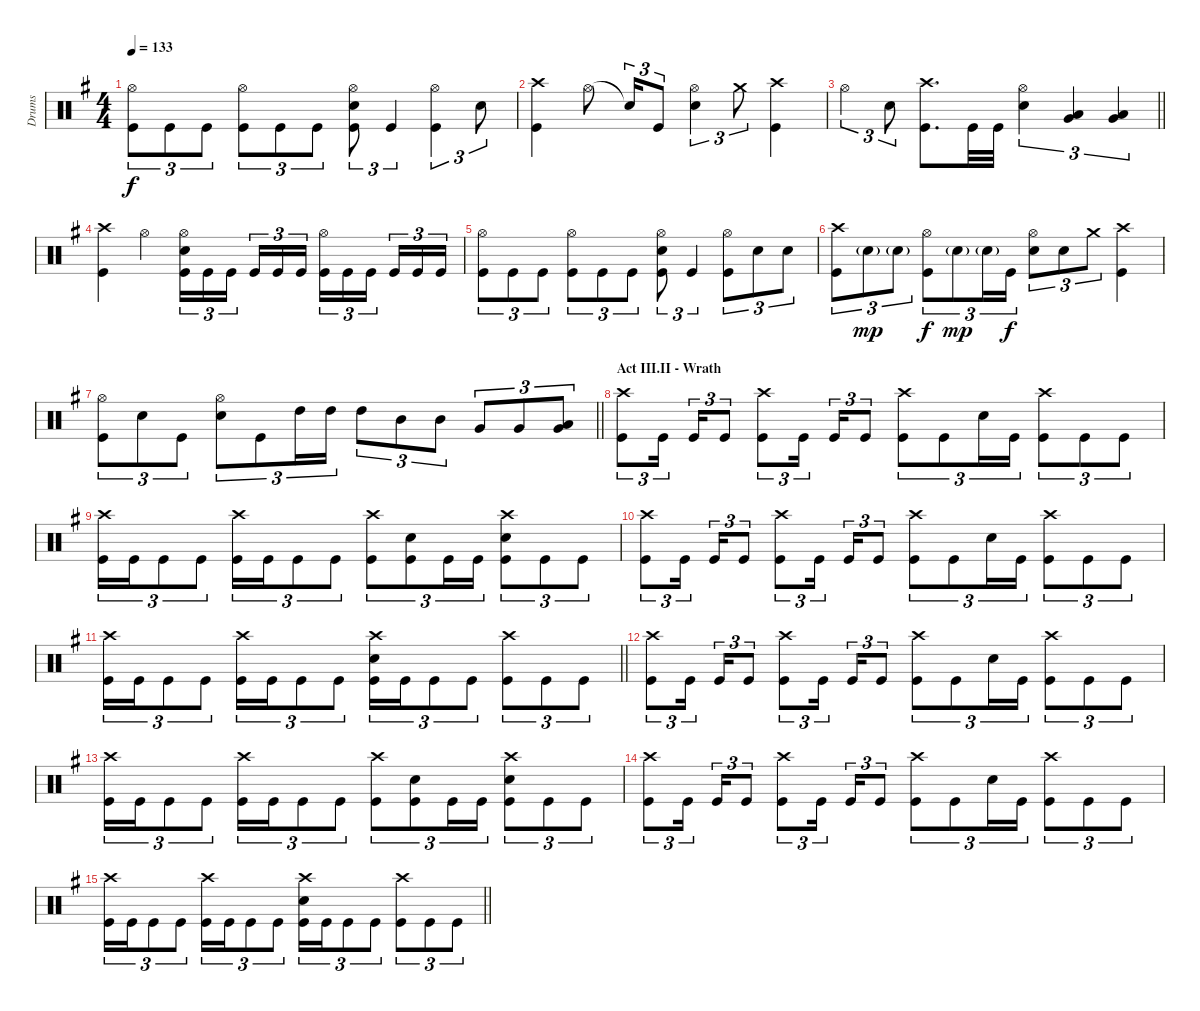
\track ("Drums" "Drums") {instrument percussion}
\staff
\articulation defaults
\ts (4 4)
\tempo 133
\clef neutral
\ks eminor
("Hi-Hat (open)" "Kick (hit)").8{tu (3 2) dy f} "Kick (hit)".8{tu (3 2)} "Kick (hit)".8{tu (3 2)} ("Hi-Hat (open)" "Kick (hit)").8{tu (3 2)} "Kick (hit)".8{tu (3 2)} "Kick (hit)".8{tu (3 2)} ("Hi-Hat (open)" "Electric Snare (hit)" "Kick (hit)").8{tu (3 2)} "Kick (hit)".4{tu (3 2)} ("Hi-Hat (open)" "Kick (hit)").4{tu (3 2)} "Electric Snare (hit)".8{tu (3 2)} |
("Crash high (hit)" "Kick (hit)").4 "Hi-Hat (open)".8 "Snare (hit)"{t}.16{tu (3 2)} "Kick (hit)".8{tu (3 2)} ("Hi-Hat (open)" "Electric Snare (hit)").4{tu (3 2)} "Crash medium (hit)".8{tu (3 2)} ("Crash high (hit)" "Kick (hit)").4 |
\barLineRight lightlight "Hi-Hat (open)".4{tu (3 2)} "Electric Snare (hit)".8{tu (3 2)}
("Crash high (hit)" "Kick (hit)").8{d} "Kick (hit)".32 "Kick (hit)".32 ("Hi-Hat (open)" "Electric Snare (hit)").4{tu (3 2)} ("Low Tom (hit)" "Very Low Tom (hit)").4{tu (3 2)} ("Very Low Tom (hit)" "Low Floor Tom (hit)").4{tu (3 2)} |
("Crash high (hit)" "Kick (hit)").4 "Hi-Hat (open)".4 ("Hi-Hat (open)" "Electric Snare (hit)" "Kick (hit)").16{tu (3 2)} "Kick (hit)".16{tu (3 2)} "Kick (hit)".16{tu (3 2) beam splitsecondary} "Kick (hit)".16{tu (3 2)} "Kick (hit)".16{tu (3 2)} "Kick (hit)".16{tu (3 2)} ("Hi-Hat (open)" "Kick (hit)").16{tu (3 2)} "Kick (hit)".16{tu (3 2)} "Kick (hit)".16{tu (3 2) beam splitsecondary} "Kick (hit)".16{tu (3 2)} "Kick (hit)".16{tu (3 2)} "Kick (hit)".16{tu (3 2)} |
("Hi-Hat (open)" "Kick (hit)").8{tu (3 2)} "Kick (hit)".8{tu (3 2)} "Kick (hit)".8{tu (3 2)} ("Hi-Hat (open)" "Kick (hit)").8{tu (3 2)} "Kick (hit)".8{tu (3 2)} "Kick (hit)".8{tu (3 2)} ("Hi-Hat (open)" "Electric Snare (hit)" "Kick (hit)").8{tu (3 2)} "Kick (hit)".4{tu (3 2)} ("Hi-Hat (open)" "Kick (hit)").8{tu (3 2)} "Electric Snare (hit)".8{tu (3 2)} "Electric Snare (hit)".8{tu (3 2)} |
("Crash high (hit)" "Kick (hit)").8{tu (3 2)} "Electric Snare (hit)"{g}.8{tu (3 2) dy mp} "Electric Snare (hit)"{g}.8{tu (3 2)} ("Hi-Hat (open)" "Kick (hit)").8{tu (3 2) dy f} "Electric Snare (hit)"{g}.8{tu (3 2) dy mp} "Electric Snare (hit)"{g}.16{tu (3 2)} "Kick (hit)".16{tu (3 2) dy f} ("Hi-Hat (open)" "Electric Snare (hit)").8{tu (3 2)} "Electric Snare (hit)".8{tu (3 2)} "Crash medium (hit)".8{tu (3 2)} ("Crash high (hit)" "Kick (hit)").4 |
\barLineRight lightlight
("Hi-Hat (open)" "Kick (hit)").8{tu (3 2)} "Electric Snare (hit)".8{tu (3 2)} "Kick (hit)".8{tu (3 2)} ("Hi-Hat (open)" "Electric Snare (hit)").8{tu (3 2)} "Kick (hit)".8{tu (3 2)} "High Tom (hit)".16{tu (3 2)} "High Tom (hit)".16{tu (3 2)} "High Tom (hit)".8{tu (3 2)} "Mid Tom (hit)".8{tu (3 2)} "Mid Tom (hit)".8{tu (3 2)} "Very Low Tom (hit)".8{tu (3 2)} "Very Low Tom (hit)".8{tu (3 2)} ("Very Low Tom (hit)" "Low Floor Tom (hit)").8{tu (3 2)} |
\section ("" "Act III.II - Wrath")
("Crash high (hit)" "Kick (hit)").8{tu (3 2)} "Kick (hit)".16{tu (3 2) beam splitsecondary} "Kick (hit)".16{tu (3 2)} "Kick (hit)".8{tu (3 2)} ("Crash high (hit)" "Kick (hit)").8{tu (3 2)} "Kick (hit)".16{tu (3 2) beam splitsecondary} "Kick (hit)".16{tu (3 2)} "Kick (hit)".8{tu (3 2)} ("Crash high (hit)" "Kick (hit)").8{tu (3 2)} "Kick (hit)".8{tu (3 2)} "Electric Snare (hit)".16{tu (3 2)} "Kick (hit)".16{tu (3 2)} ("Crash high (hit)" "Kick (hit)").8{tu (3 2)} "Kick (hit)".8{tu (3 2)} "Kick (hit)".8{tu (3 2)} |
("Crash high (hit)" "Kick (hit)").16{tu (3 2)} "Kick (hit)".16{tu (3 2)} "Kick (hit)".8{tu (3 2)} "Kick (hit)".8{tu (3 2)} ("Crash high (hit)" "Kick (hit)").16{tu (3 2)} "Kick (hit)".16{tu (3 2)} "Kick (hit)".8{tu (3 2)} "Kick (hit)".8{tu (3 2)} ("Crash high (hit)" "Kick (hit)").8{tu (3 2)} ("Electric Snare (hit)" "Kick (hit)").8{tu (3 2)} "Kick (hit)".16{tu (3 2)} "Kick (hit)".16{tu (3 2)} ("Crash high (hit)" "Electric Snare (hit)" "Kick (hit)").8{tu (3 2)} "Kick (hit)".8{tu (3 2)} "Kick (hit)".8{tu (3 2)} |
("Crash high (hit)" "Kick (hit)").8{tu (3 2)} "Kick (hit)".16{tu (3 2) beam splitsecondary} "Kick (hit)".16{tu (3 2)} "Kick (hit)".8{tu (3 2)} ("Crash high (hit)" "Kick (hit)").8{tu (3 2)} "Kick (hit)".16{tu (3 2) beam splitsecondary} "Kick (hit)".16{tu (3 2)} "Kick (hit)".8{tu (3 2)} ("Crash high (hit)" "Kick (hit)").8{tu (3 2)} "Kick (hit)".8{tu (3 2)} "Electric Snare (hit)".16{tu (3 2)} "Kick (hit)".16{tu (3 2)} ("Crash high (hit)" "Kick (hit)").8{tu (3 2)} "Kick (hit)".8{tu (3 2)} "Kick (hit)".8{tu (3 2)} |
\barLineRight lightlight
("Crash high (hit)" "Kick (hit)").16{tu (3 2)} "Kick (hit)".16{tu (3 2)} "Kick (hit)".8{tu (3 2)} "Kick (hit)".8{tu (3 2)} ("Crash high (hit)" "Kick (hit)").16{tu (3 2)} "Kick (hit)".16{tu (3 2)} "Kick (hit)".8{tu (3 2)} "Kick (hit)".8{tu (3 2)} ("Crash high (hit)" "Electric Snare (hit)" "Kick (hit)").16{tu (3 2)} "Kick (hit)".16{tu (3 2)} "Kick (hit)".8{tu (3 2)} "Kick (hit)".8{tu (3 2)} ("Crash high (hit)" "Kick (hit)").8{tu (3 2)} "Kick (hit)".8{tu (3 2)} "Kick (hit)".8{tu (3 2)} |
("Crash high (hit)" "Kick (hit)").8{tu (3 2)} "Kick (hit)".16{tu (3 2) beam splitsecondary} "Kick (hit)".16{tu (3 2)} "Kick (hit)".8{tu (3 2)} ("Crash high (hit)" "Kick (hit)").8{tu (3 2)} "Kick (hit)".16{tu (3 2) beam splitsecondary} "Kick (hit)".16{tu (3 2)} "Kick (hit)".8{tu (3 2)} ("Crash high (hit)" "Kick (hit)").8{tu (3 2)} "Kick (hit)".8{tu (3 2)} "Electric Snare (hit)".16{tu (3 2)} "Kick (hit)".16{tu (3 2)} ("Crash high (hit)" "Kick (hit)").8{tu (3 2)} "Kick (hit)".8{tu (3 2)} "Kick (hit)".8{tu (3 2)} |
("Crash high (hit)" "Kick (hit)").16{tu (3 2)} "Kick (hit)".16{tu (3 2)} "Kick (hit)".8{tu (3 2)} "Kick (hit)".8{tu (3 2)} ("Crash high (hit)" "Kick (hit)").16{tu (3 2)} "Kick (hit)".16{tu (3 2)} "Kick (hit)".8{tu (3 2)} "Kick (hit)".8{tu (3 2)} ("Crash high (hit)" "Kick (hit)").8{tu (3 2)} ("Electric Snare (hit)" "Kick (hit)").8{tu (3 2)} "Kick (hit)".16{tu (3 2)} "Kick (hit)".16{tu (3 2)} ("Crash high (hit)" "Electric Snare (hit)" "Kick (hit)").8{tu (3 2)} "Kick (hit)".8{tu (3 2)} "Kick (hit)".8{tu (3 2)} |
("Crash high (hit)" "Kick (hit)").8{tu (3 2)} "Kick (hit)".16{tu (3 2) beam splitsecondary} "Kick (hit)".16{tu (3 2)} "Kick (hit)".8{tu (3 2)} ("Crash high (hit)" "Kick (hit)").8{tu (3 2)} "Kick (hit)".16{tu (3 2) beam splitsecondary} "Kick (hit)".16{tu (3 2)} "Kick (hit)".8{tu (3 2)} ("Crash high (hit)" "Kick (hit)").8{tu (3 2)} "Kick (hit)".8{tu (3 2)} "Electric Snare (hit)".16{tu (3 2)} "Kick (hit)".16{tu (3 2)} ("Crash high (hit)" "Kick (hit)").8{tu (3 2)} "Kick (hit)".8{tu (3 2)} "Kick (hit)".8{tu (3 2)} |
\barLineRight lightlight
("Crash high (hit)" "Kick (hit)").16{tu (3 2)} "Kick (hit)".16{tu (3 2)} "Kick (hit)".8{tu (3 2)} "Kick (hit)".8{tu (3 2)} ("Crash high (hit)" "Kick (hit)").16{tu (3 2)} "Kick (hit)".16{tu (3 2)} "Kick (hit)".8{tu (3 2)} "Kick (hit)".8{tu (3 2)} ("Crash high (hit)" "Electric Snare (hit)" "Kick (hit)").16{tu (3 2)} "Kick (hit)".16{tu (3 2)} "Kick (hit)".8{tu (3 2)} "Kick (hit)".8{tu (3 2)} ("Crash high (hit)" "Kick (hit)").8{tu (3 2)} "Kick (hit)".8{tu (3 2)} "Kick (hit)".8{tu (3 2)}
